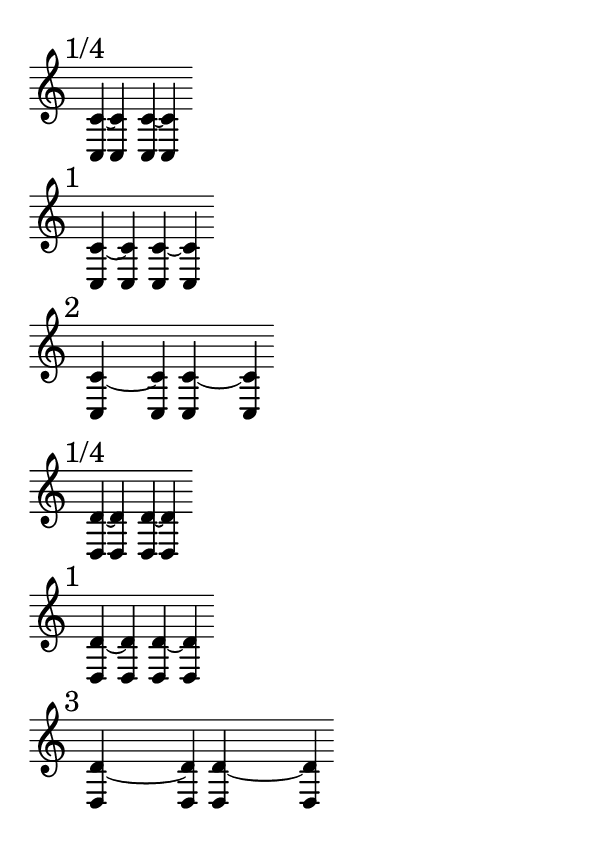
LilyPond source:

\version "2.16.2"

\include "common-code.ily"

\layout {
  % make sure that note spacing won't change (as we rely
  % on spacer rests, not explicit offsets, to put notes apart)
  \override Score.SpacingSpanner #'common-shortest-duration =
  #(ly:make-moment 10 53)
}

\transpose d c
\new Staff {
  \tieDown

  \mark "1/4"
  <d' ~ d>4*1/4 <d' d>4
  \tie-cps #'((1.35 . -3.6) (1.55 . -3.8) (1.9 . -3.8) (2.1 . -3.6))
  <d' ~ d>4*1/4 <d' d>4
  \br

  \mark "1"
  <d' ~ d>4 <d' d>4
  \shape Tie #'((-0.1 . 0.25)(-0.3 . 0.4)(-0.45 . 0.4)(-0.65 . 0.25))
  <d' ~ d>4 <d' d>4
  \br

  \mark "2"
  <d' ~ d>4 s4 <d' d>4
  \shape Tie #'((-0.1 . 0.25)(-0.1 . 0.25)(-0.65 . 0.25)(-0.65 . 0.25))
  <d' ~ d>4 s4 <d' d>4
  \br
}

\transpose d d
\new Staff {
  \tieDown

  \mark "1/4"
  <d' ~ d>4*1/4 <d' d>4
  \tie-cps #'((1.35 . -3.2) (1.55 . -3.45) (1.9 . -3.45) (2.1 . -3.2))
  <d' ~ d>4*1/4 <d' d>4
  \br

  \mark "1"
  <d' ~ d>4 <d' d>4
  \shape Tie #'((-0.1 . 0.0)(-0.2 . 0.15)(-0.4 . 0.15)(-0.5 . 0.0))
  <d' ~ d>4 <d' d>4
  \br

  \mark "3"
  <d' ~ d>4 s2 <d' d>4
  \shape Tie #'((-0.1 . 0.25)(-0.1 . 0.25)(-0.5 . 0.25)(-0.5 . 0.25))
  <d' ~ d>4 s2 <d' d>4
  \br
}
